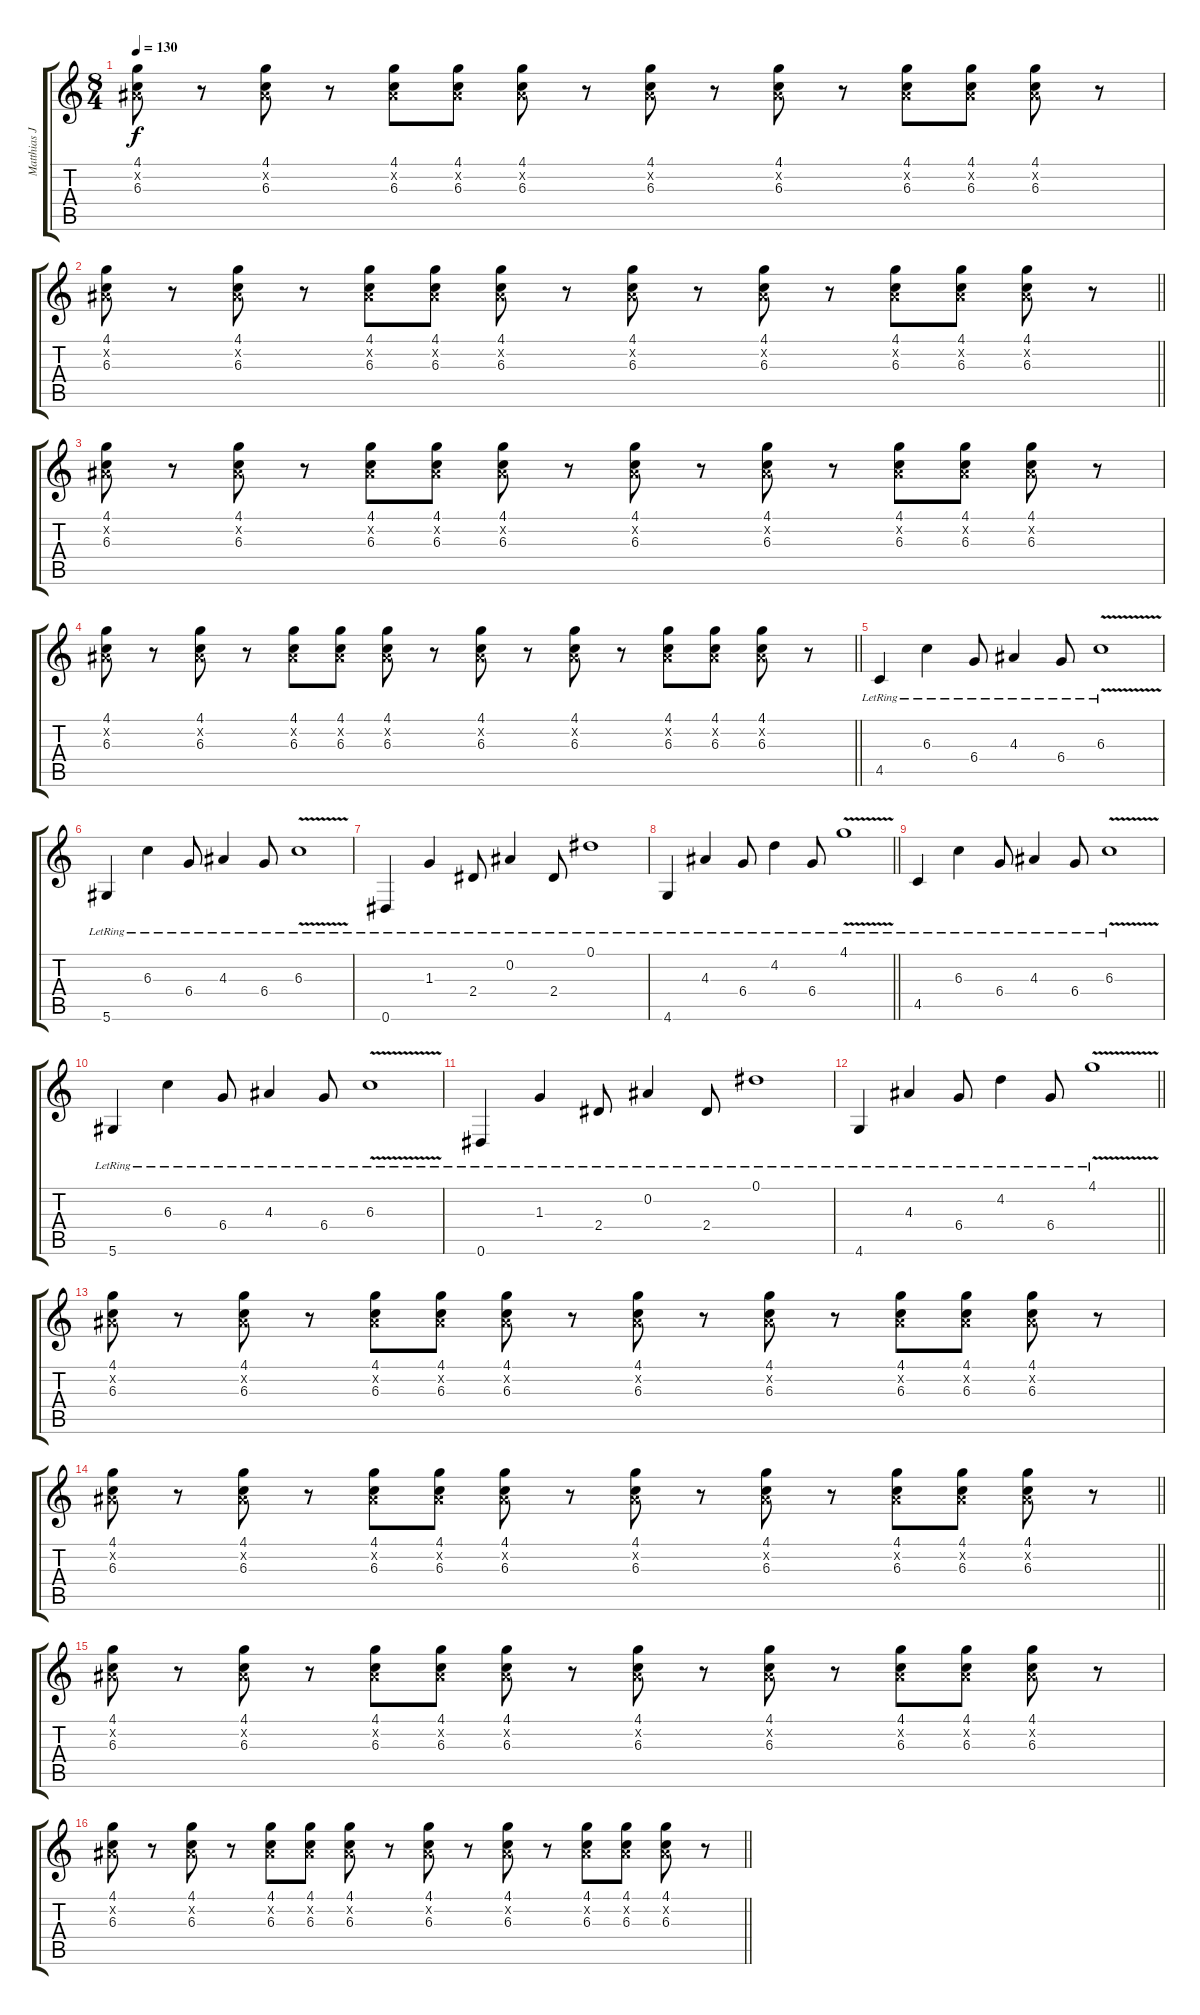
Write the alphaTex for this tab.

\track ("Matthias Jabs" "Matthias J") {instrument overdrivenguitar}
\staff {score tabs}
\tuning (Eb4 Bb3 Gb3 Db3 Ab2 Eb2) {hide}
\ts (8 4)
\section ("" "")
\tempo 130
\clef g2
\ks c
(4.1 0.2{x} 6.3).8{dy f volume 6} r.8 (4.1 0.2{x} 6.3).8 r.8 (4.1 0.2{x} 6.3).8 (4.1 0.2{x} 6.3).8 (4.1 0.2{x} 6.3).8 r.8 (4.1 0.2{x} 6.3).8 r.8 (4.1 0.2{x} 6.3).8 r.8 (4.1 0.2{x} 6.3).8 (4.1 0.2{x} 6.3).8 (4.1 0.2{x} 6.3).8 r.8 |
\barLineRight lightlight
(4.1 0.2{x} 6.3).8 r.8 (4.1 0.2{x} 6.3).8 r.8 (4.1 0.2{x} 6.3).8 (4.1 0.2{x} 6.3).8 (4.1 0.2{x} 6.3).8 r.8 (4.1 0.2{x} 6.3).8 r.8 (4.1 0.2{x} 6.3).8 r.8 (4.1 0.2{x} 6.3).8 (4.1 0.2{x} 6.3).8 (4.1 0.2{x} 6.3).8 r.8 |
(4.1 0.2{x} 6.3).8 r.8 (4.1 0.2{x} 6.3).8 r.8 (4.1 0.2{x} 6.3).8 (4.1 0.2{x} 6.3).8 (4.1 0.2{x} 6.3).8 r.8 (4.1 0.2{x} 6.3).8 r.8 (4.1 0.2{x} 6.3).8 r.8 (4.1 0.2{x} 6.3).8 (4.1 0.2{x} 6.3).8 (4.1 0.2{x} 6.3).8 r.8 |
\barLineRight lightlight
(4.1 0.2{x} 6.3).8 r.8 (4.1 0.2{x} 6.3).8 r.8 (4.1 0.2{x} 6.3).8 (4.1 0.2{x} 6.3).8 (4.1 0.2{x} 6.3).8 r.8 (4.1 0.2{x} 6.3).8 r.8 (4.1 0.2{x} 6.3).8 r.8 (4.1 0.2{x} 6.3).8 (4.1 0.2{x} 6.3).8 (4.1 0.2{x} 6.3).8 r.8 |
\section ("" "")
4.5{lr}.4{volume 15} 6.3{lr}.4 6.4{lr}.8 4.3{lr}.4 6.4{lr}.8 6.3{v lr}.1 |
5.6{lr}.4 6.3{lr}.4 6.4{lr}.8 4.3{lr}.4 6.4{lr}.8 6.3{v lr}.1 |
0.6{lr}.4 1.3{lr}.4 2.4{lr}.8 0.2{lr}.4 2.4{lr}.8 0.1{lr}.1 |
\barLineRight lightlight
4.6{lr}.4 4.3{lr}.4 6.4{lr}.8 4.2{lr}.4 6.4{lr}.8 4.1{v lr}.1 |
4.5{lr}.4 6.3{lr}.4 6.4{lr}.8 4.3{lr}.4 6.4{lr}.8 6.3{v lr}.1 |
5.6{lr}.4 6.3{lr}.4 6.4{lr}.8 4.3{lr}.4 6.4{lr}.8 6.3{v lr}.1 |
0.6{lr}.4 1.3{lr}.4 2.4{lr}.8 0.2{lr}.4 2.4{lr}.8 0.1{lr}.1 |
\barLineRight lightlight
4.6{lr}.4 4.3{lr}.4 6.4{lr}.8 4.2{lr}.4 6.4{lr}.8 4.1{v lr}.1 |
\section ("" "")
(4.1 0.2{x} 6.3).8{volume 6} r.8 (4.1 0.2{x} 6.3).8 r.8 (4.1 0.2{x} 6.3).8 (4.1 0.2{x} 6.3).8 (4.1 0.2{x} 6.3).8 r.8 (4.1 0.2{x} 6.3).8 r.8 (4.1 0.2{x} 6.3).8 r.8 (4.1 0.2{x} 6.3).8 (4.1 0.2{x} 6.3).8 (4.1 0.2{x} 6.3).8 r.8 |
\barLineRight lightlight
(4.1 0.2{x} 6.3).8 r.8 (4.1 0.2{x} 6.3).8 r.8 (4.1 0.2{x} 6.3).8 (4.1 0.2{x} 6.3).8 (4.1 0.2{x} 6.3).8 r.8 (4.1 0.2{x} 6.3).8 r.8 (4.1 0.2{x} 6.3).8 r.8 (4.1 0.2{x} 6.3).8 (4.1 0.2{x} 6.3).8 (4.1 0.2{x} 6.3).8 r.8 |
(4.1 0.2{x} 6.3).8 r.8 (4.1 0.2{x} 6.3).8 r.8 (4.1 0.2{x} 6.3).8 (4.1 0.2{x} 6.3).8 (4.1 0.2{x} 6.3).8 r.8 (4.1 0.2{x} 6.3).8 r.8 (4.1 0.2{x} 6.3).8 r.8 (4.1 0.2{x} 6.3).8 (4.1 0.2{x} 6.3).8 (4.1 0.2{x} 6.3).8 r.8 |
\barLineRight lightlight
(4.1 0.2{x} 6.3).8 r.8 (4.1 0.2{x} 6.3).8 r.8 (4.1 0.2{x} 6.3).8 (4.1 0.2{x} 6.3).8 (4.1 0.2{x} 6.3).8 r.8 (4.1 0.2{x} 6.3).8 r.8 (4.1 0.2{x} 6.3).8 r.8 (4.1 0.2{x} 6.3).8 (4.1 0.2{x} 6.3).8 (4.1 0.2{x} 6.3).8 r.8
